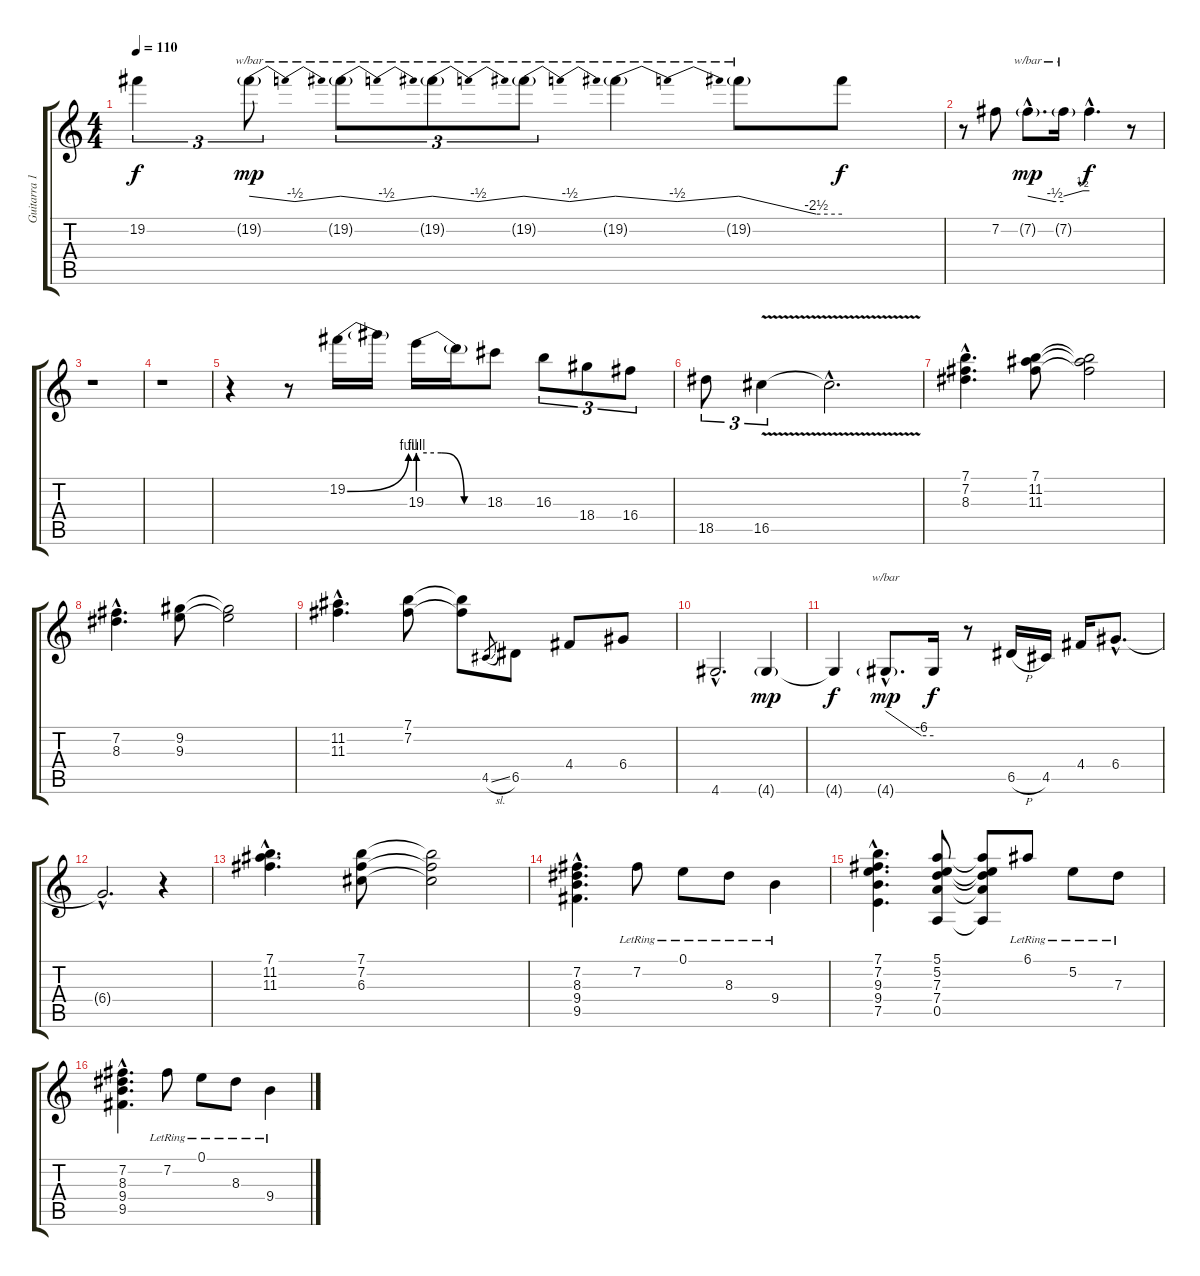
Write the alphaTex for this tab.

\track ("Guitarra 1" "Guitarra 1") {instrument electricguitarclean}
\staff {score tabs}
\tuning (E4 B3 G3 D3 A2 E2) {hide}
\ts (4 4)
\tempo 110
\clef g2
\ks c
19.2.4{tu (3 2) dy f} 19.2{g}.8{tu (3 2) tbe (dip default 0 0 30 -2 60 0) dy mp} 19.2{g}.8{tu (3 2) tbe (dip default 0 0 30 -2 60 0)} 19.2{g}.8{tu (3 2) tbe (dip default 0 0 30 -2 60 0)} 19.2{g}.8{tu (3 2) tbe (dip default 0 0 30 -2 60 0)} 19.2{g}.4{tbe (dip default 0 0 30 -2 60 0)} 19.2{g}.8{tbe (custom default 0 0 45 -10 60 -10)} 19.2{t}.8{dy f} |
r.8 7.2.8 7.2{g hac}.8{d tbe (custom default 0 0 45 -2 60 -2) dy mp} 7.2{g}.16{tbe (custom default 0 0 45 2 60 2)} 7.2{hac t}.4{d dy f} r.8 |
r.1 |
r.1 |
r.4 r.8 19.2{be (bend 0 0 60 4)}.16 19.2{t}.16 19.3{be (custom 0 4 20 4 40 0 60 0)}.16 19.3{t}.16 18.3.8 16.3.8{tu (3 2)} 18.4.8{tu (3 2)} 16.4.8{tu (3 2)} |
18.5.8{tu (3 2)} 16.5{v}.4{tu (3 2)} 16.5{hac t}.2{d} |
(7.1{hac} 7.2{hac} 8.3{hac}).4{d} (7.1 11.2 11.3).8 (7.1{t} 11.2{t} 11.3{t}).2 |
(7.2{hac} 8.3{hac}).4{d} (9.2 9.3).8 (9.2{t} 9.3{t}).2 |
(11.2{hac} 11.3{hac}).4{d} (7.1 7.2).8 (7.1{t} 7.2{t}).8 4.5{sl}.8{gr} 6.5.8 4.4.8 6.4.8 |
4.6{hac}.2{d} 4.6{g}.4{dy mp} |
4.6{t}.4{dy f} 4.6{g hac}.8{d tbe (custom default 0 0 45 -24 60 -24) dy mp} 4.6{t}.16{dy f} r.8 6.5{h}.16 4.5.16 4.4.16 6.4{hac}.8{d} |
6.4{hac t}.2{d} r.4 |
(7.1{hac} 11.2{hac} 11.3{hac}).4{d} (7.1 7.2 6.3).8 (7.1{t} 7.2{t} 6.3{t}).2 |
(7.2{hac} 8.3{hac} 9.4{hac} 9.5{hac}).4{d} 7.2{lr}.8 0.1{lr}.8 8.3{lr}.8 9.4{lr}.4 |
(7.1{hac} 7.2{hac} 9.3{hac} 9.4{hac} 7.5{hac}).4{d} (5.1 5.2 7.3 7.4 0.5).8 (5.1{t} 5.2{t} 7.3{t} 7.4{t} 0.5{t}).8 6.1{lr}.8 5.2{lr}.8 7.3{lr}.8 |
(7.2{hac} 8.3{hac} 9.4{hac} 9.5{hac}).4{d} 7.2{lr}.8 0.1{lr}.8 8.3{lr}.8 9.4{lr}.4
